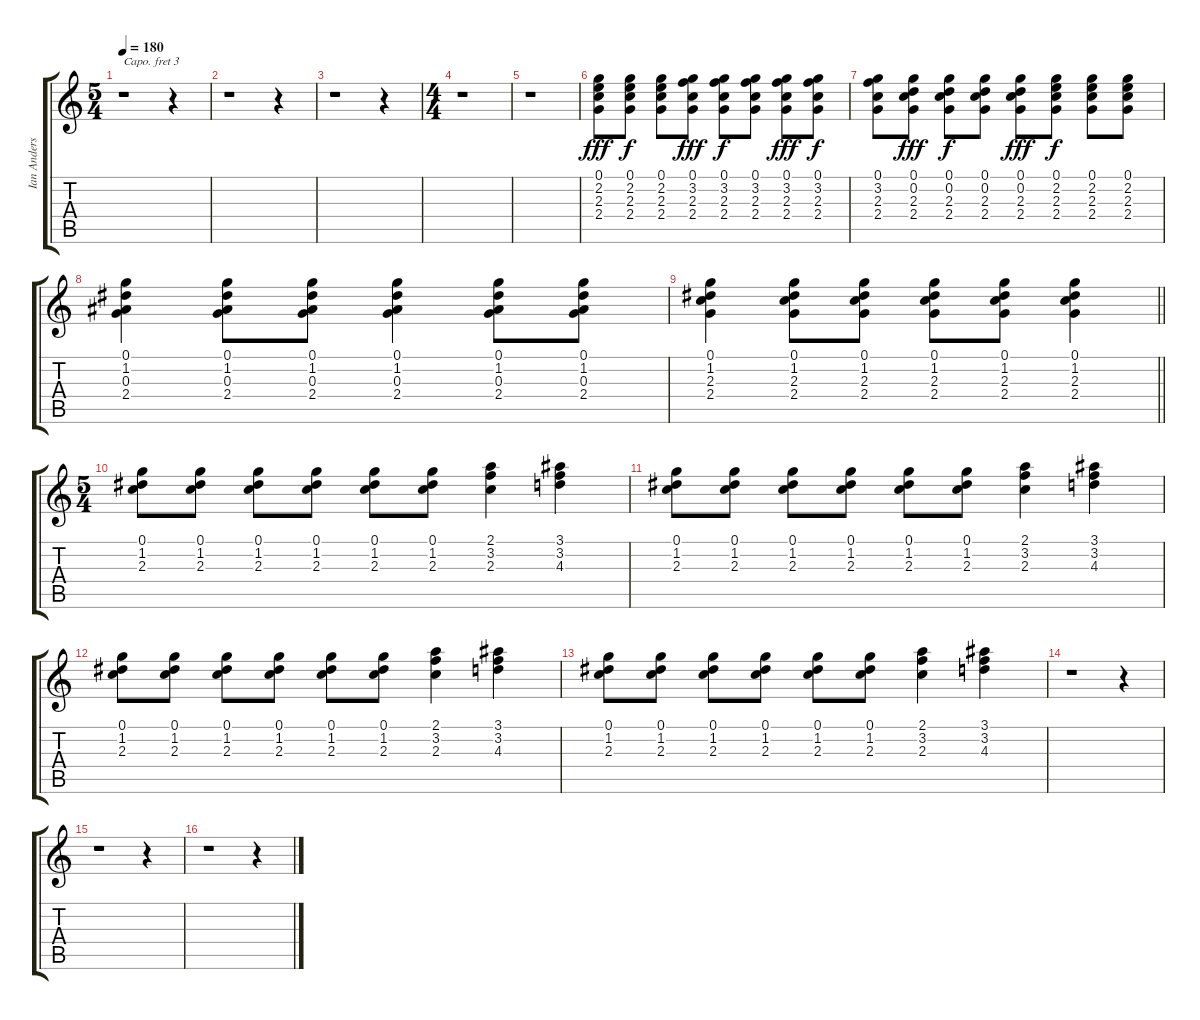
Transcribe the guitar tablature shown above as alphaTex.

\track ("Ian Anderson (acoustic guitar)" "Ian Anders") {instrument acousticguitarsteel}
\staff {score tabs}
\capo 3
\tuning (E4 B3 G3 D3 A2 E2) {hide}
\ts (5 4)
\tempo 180
\clef g2
\ks c
r.1{dy fff} r.4 |
r.1 r.4 |
r.1 r.4 |
\ts (4 4)
r.1 |
r.1 |
(0.1 2.2 2.3 2.4).8{volume 7} (0.1 2.2 2.3 2.4).8{dy f} (0.1 2.2 2.3 2.4).8 (0.1 3.2 2.3 2.4).8{dy fff} (0.1 3.2 2.3 2.4).8{dy f} (0.1 3.2 2.3 2.4).8 (0.1 3.2 2.3 2.4).8{dy fff} (0.1 3.2 2.3 2.4).8{dy f} |
(0.1 3.2 2.3 2.4).8 (0.1 0.2 2.3 2.4).8{dy fff} (0.1 0.2 2.3 2.4).8{dy f} (0.1 0.2 2.3 2.4).8 (0.1 0.2 2.3 2.4).8{dy fff} (0.1 2.2 2.3 2.4).8{dy f} (0.1 2.2 2.3 2.4).8 (0.1 2.2 2.3 2.4).8 |
(0.1 1.2 0.3 2.4).4 (0.1 1.2 0.3 2.4).8 (0.1 1.2 0.3 2.4).8 (0.1 1.2 0.3 2.4).4 (0.1 1.2 0.3 2.4).8 (0.1 1.2 0.3 2.4).8 |
\barLineRight lightlight
(0.1 1.2 2.3 2.4).4 (0.1 1.2 2.3 2.4).8 (0.1 1.2 2.3 2.4).8 (0.1 1.2 2.3 2.4).8 (0.1 1.2 2.3 2.4).8 (0.1 1.2 2.3 2.4).4 |
\ts (5 4)
(0.1 1.2 2.3).8 (0.1 1.2 2.3).8 (0.1 1.2 2.3).8 (0.1 1.2 2.3).8 (0.1 1.2 2.3).8 (0.1 1.2 2.3).8 (2.1 3.2 2.3).4 (3.1 3.2 4.3).4 |
(0.1 1.2 2.3).8 (0.1 1.2 2.3).8 (0.1 1.2 2.3).8 (0.1 1.2 2.3).8 (0.1 1.2 2.3).8 (0.1 1.2 2.3).8 (2.1 3.2 2.3).4 (3.1 3.2 4.3).4 |
(0.1 1.2 2.3).8 (0.1 1.2 2.3).8 (0.1 1.2 2.3).8 (0.1 1.2 2.3).8 (0.1 1.2 2.3).8 (0.1 1.2 2.3).8 (2.1 3.2 2.3).4 (3.1 3.2 4.3).4 |
(0.1 1.2 2.3).8 (0.1 1.2 2.3).8 (0.1 1.2 2.3).8 (0.1 1.2 2.3).8 (0.1 1.2 2.3).8 (0.1 1.2 2.3).8 (2.1 3.2 2.3).4 (3.1 3.2 4.3).4 |
r.1 r.4 |
r.1 r.4 |
r.1 r.4
